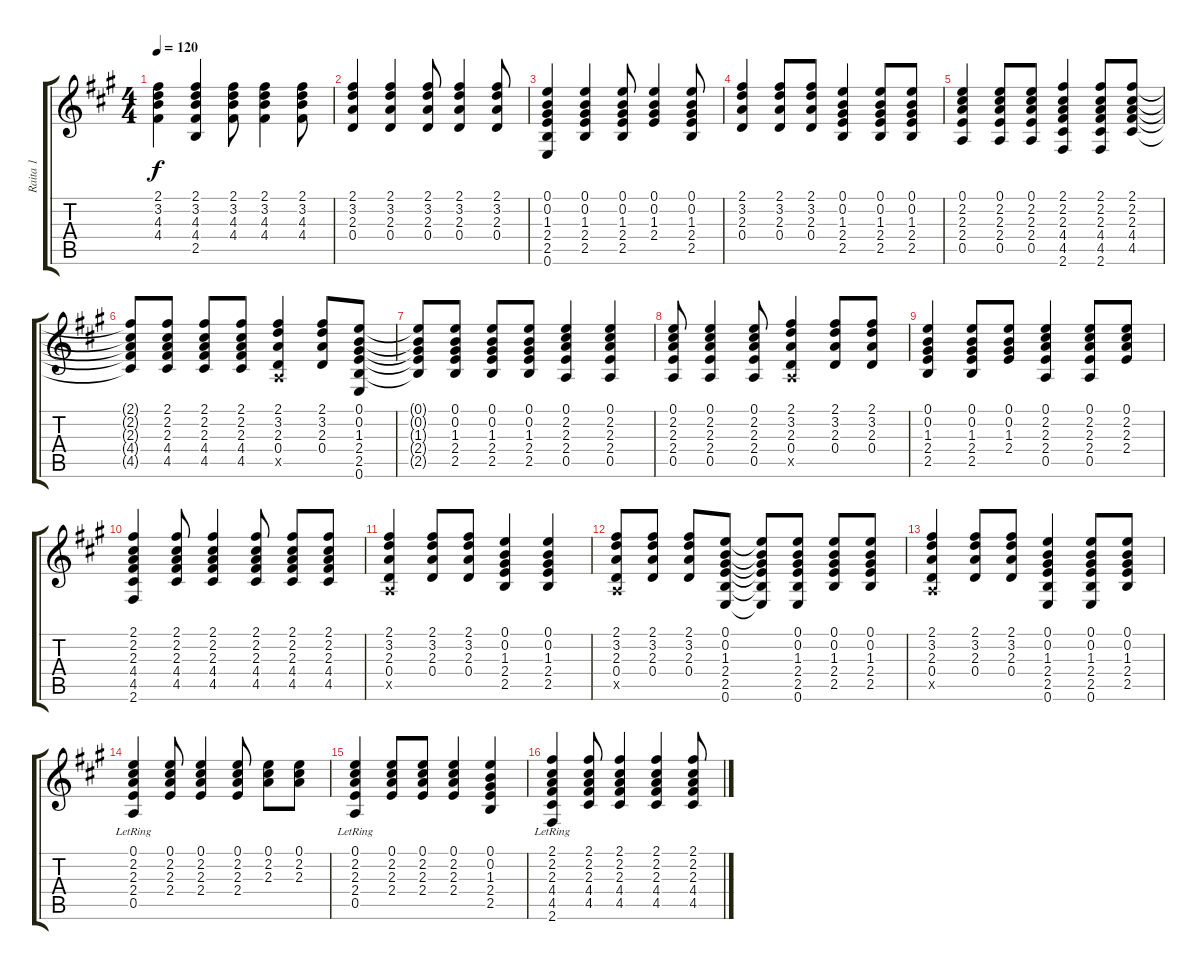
\track ("Raita 1" "Raita 1") {instrument acousticguitarnylon}
\staff {score tabs}
\tuning (E4 B3 G3 D3 A2 E2) {hide}
\ts (4 4)
\tempo 120
\clef g2
\ks f#minor
(2.1 3.2 4.3 4.4).4{dy f} (2.1 3.2 4.3 4.4 2.5).4 (2.1 3.2 4.3 4.4).8 (2.1 3.2 4.3 4.4).4 (2.1 3.2 4.3 4.4).8 |
(2.1 3.2 2.3 0.4).4 (2.1 3.2 2.3 0.4).4 (2.1 3.2 2.3 0.4).8 (2.1 3.2 2.3 0.4).4 (2.1 3.2 2.3 0.4).8 |
(0.1 0.2 1.3 2.4 2.5 0.6).4 (0.1 0.2 1.3 2.4 2.5).4 (0.1 0.2 1.3 2.4 2.5).8 (0.1 0.2 1.3 2.4).4 (0.1 0.2 1.3 2.4 2.5).8 |
(2.1 3.2 2.3 0.4).4 (2.1 3.2 2.3 0.4).8 (2.1 3.2 2.3 0.4).8 (0.1 0.2 1.3 2.4 2.5).4 (0.1 0.2 1.3 2.4 2.5).8 (0.1 0.2 1.3 2.4 2.5).8 |
(0.1 2.2 2.3 2.4 0.5).4 (0.1 2.2 2.3 2.4 0.5).8 (0.1 2.2 2.3 2.4 0.5).8 (2.1 2.2 2.3 4.4 4.5 2.6).4 (2.1 2.2 2.3 4.4 4.5 2.6).8 (2.1 2.2 2.3 4.4 4.5).8 |
(2.1{t} 2.2{t} 2.3{t} 4.4{t} 4.5{t}).8 (2.1 2.2 2.3 4.4 4.5).8 (2.1 2.2 2.3 4.4 4.5).8 (2.1 2.2 2.3 4.4 4.5).8 (2.1 3.2 2.3 0.4 0.5{x}).4 (2.1 3.2 2.3 0.4).8 (0.1 0.2 1.3 2.4 2.5 0.6).8 |
(0.1{t} 0.2{t} 1.3{t} 2.4{t} 2.5{t}).8 (0.1 0.2 1.3 2.4 2.5).8 (0.1 0.2 1.3 2.4 2.5).8 (0.1 0.2 1.3 2.4 2.5).8 (0.1 2.2 2.3 2.4 0.5).4 (0.1 2.2 2.3 2.4 0.5).4 |
(0.1 2.2 2.3 2.4 0.5).8 (0.1 2.2 2.3 2.4 0.5).4 (0.1 2.2 2.3 2.4 0.5).8 (2.1 3.2 2.3 0.4 0.5{x}).4 (2.1 3.2 2.3 0.4).8 (2.1 3.2 2.3 0.4).8 |
(0.1 0.2 1.3 2.4 2.5).4 (0.1 0.2 1.3 2.4 2.5).8 (0.1 0.2 1.3 2.4).8 (0.1 2.2 2.3 2.4 0.5).4 (0.1 2.2 2.3 2.4 0.5).8 (0.1 2.2 2.3 2.4).8 |
(2.1 2.2 2.3 4.4 4.5 2.6).4 (2.1 2.2 2.3 4.4 4.5).8 (2.1 2.2 2.3 4.4 4.5).4 (2.1 2.2 2.3 4.4 4.5).8 (2.1 2.2 2.3 4.4 4.5).8 (2.1 2.2 2.3 4.4 4.5).8 |
(2.1 3.2 2.3 0.4 0.5{x}).4 (2.1 3.2 2.3 0.4).8 (2.1 3.2 2.3 0.4).8 (0.1 0.2 1.3 2.4 2.5).4 (0.1 0.2 1.3 2.4 2.5).4 |
(2.1 3.2 2.3 0.4 0.5{x}).8 (2.1 3.2 2.3 0.4).8 (2.1 3.2 2.3 0.4).8 (0.1 0.2 1.3 2.4 2.5 0.6).8 (0.1{t} 0.2{t} 1.3{t} 2.4{t} 2.5{t} 0.6{t}).8 (0.1 0.2 1.3 2.4 2.5 0.6).8 (0.1 0.2 1.3 2.4 2.5).8 (0.1 0.2 1.3 2.4 2.5).8 |
(2.1 3.2 2.3 0.4 0.5{x}).4 (2.1 3.2 2.3 0.4).8 (2.1 3.2 2.3 0.4).8 (0.1 0.2 1.3 2.4 2.5 0.6).4 (0.1 0.2 1.3 2.4 2.5 0.6).8 (0.1 0.2 1.3 2.4 2.5).8 |
(0.1 2.2 2.3 2.4 0.5{lr}).4 (0.1 2.2 2.3 2.4).8 (0.1 2.2 2.3 2.4).4 (0.1 2.2 2.3 2.4).8 (0.1 2.2 2.3).8 (0.1 2.2 2.3).8 |
(0.1 2.2 2.3 2.4 0.5{lr}).4 (0.1 2.2 2.3 2.4).8 (0.1 2.2 2.3 2.4).8 (0.1 2.2 2.3 2.4).4 (0.1 0.2 1.3 2.4 2.5).4 |
(2.1{lr} 2.2 2.3 4.4 4.5 2.6{lr}).4 (2.1 2.2 2.3 4.4 4.5).8 (2.1 2.2 2.3 4.4 4.5).4 (2.1 2.2 2.3 4.4 4.5).4 (2.1 2.2 2.3 4.4 4.5).8
